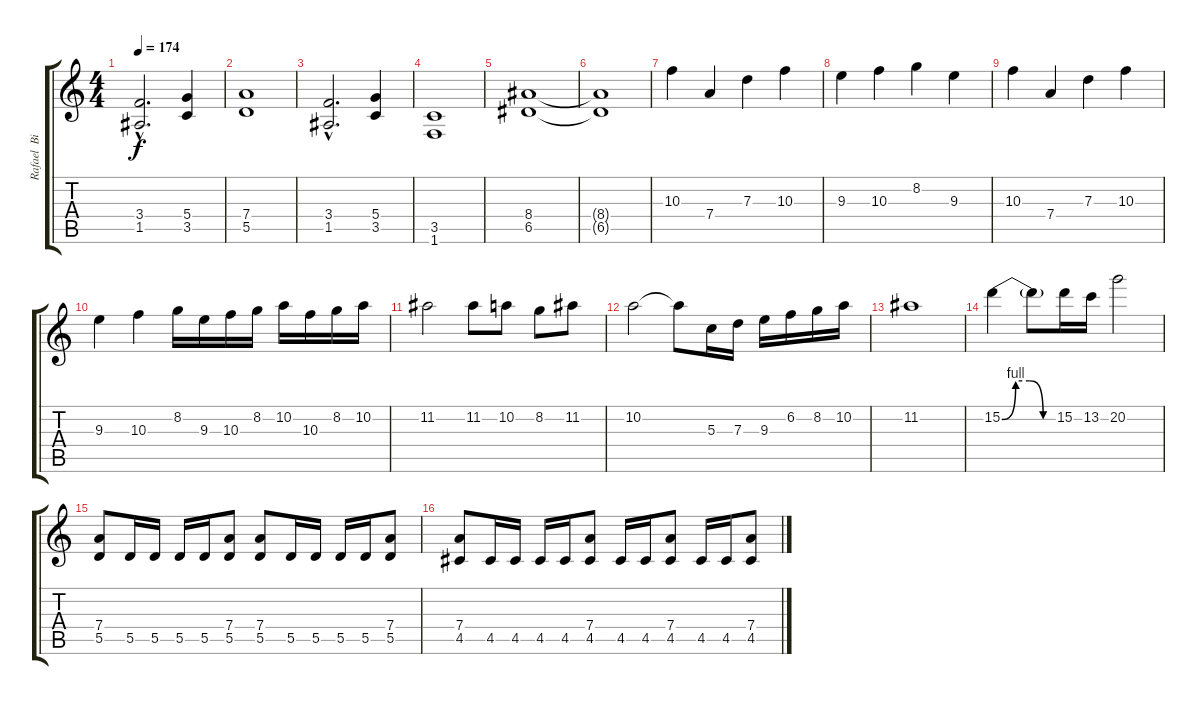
\track ("Rafael  Bittencourt" "Rafael  Bi") {instrument distortionguitar}
\staff {score tabs}
\tuning (E4 B3 G3 D3 A2 E2) {hide}
\ts (4 4)
\tempo 174
\clef g2
\ks c
(3.4{hac} 1.5{hac}).2{d dy f} (5.4 3.5).4 |
(7.4 5.5).1 |
(3.4{hac} 1.5{hac}).2{d} (5.4 3.5).4 |
(3.5 1.6).1 |
(8.4 6.5).1 |
(8.4{t} 6.5{t}).1 |
10.3.4 7.4.4 7.3.4 10.3.4 |
9.3.4 10.3.4 8.2.4 9.3.4 |
10.3.4 7.4.4 7.3.4 10.3.4 |
9.3.4 10.3.4 8.2.16 9.3.16 10.3.16 8.2.16 10.2.16 10.3.16 8.2.16 10.2.16 |
11.2.2 11.2.8 10.2.8 8.2.8 11.2.8 |
10.2.2 10.2{t}.8 5.3.16 7.3.16 9.3.16 6.2.16 8.2.16 10.2.16 |
11.2.1 |
15.2{be (custom 0 0 15 4 30 4 45 0 60 0)}.4 15.2{t}.8 15.2.16 13.2.16 20.2.2 |
(7.4 5.5).8 5.5.16 5.5.16 5.5.16 5.5.16 (7.4 5.5).8 (7.4 5.5).8 5.5.16 5.5.16 5.5.16 5.5.16 (7.4 5.5).8 |
(7.4 4.5).8 4.5.16 4.5.16 4.5.16 4.5.16 (7.4 4.5).8 4.5.16 4.5.16 (7.4 4.5).8 4.5.16 4.5.16 (7.4 4.5).8
